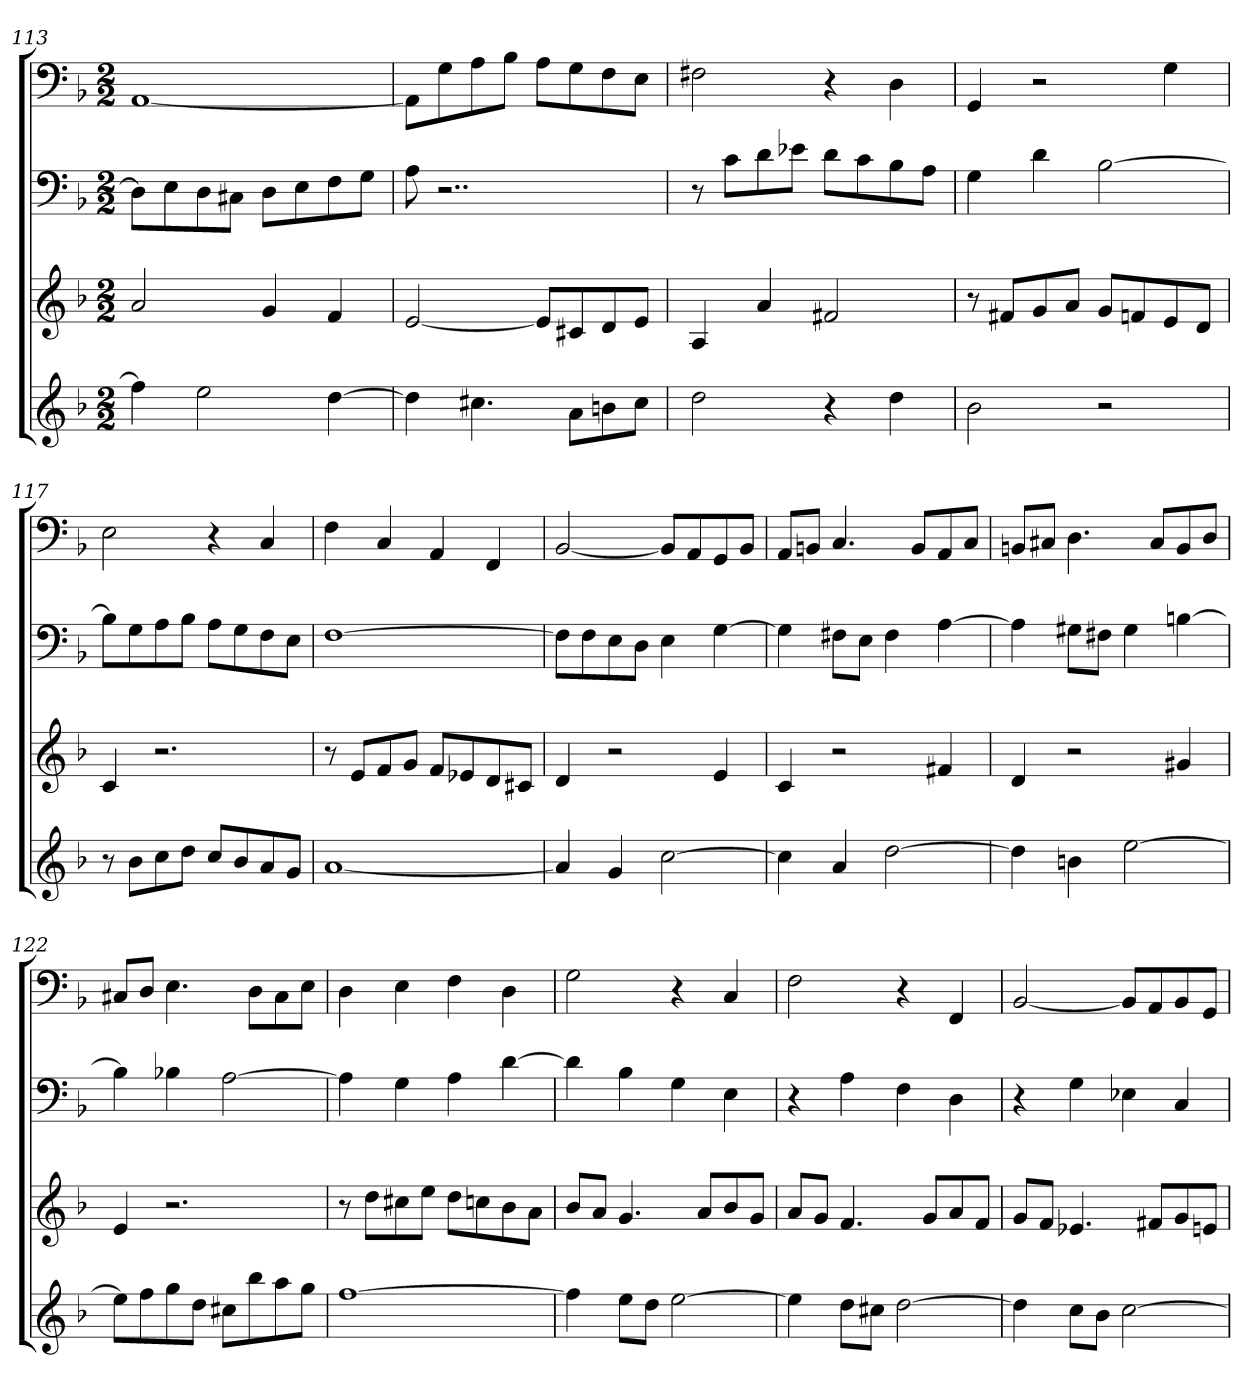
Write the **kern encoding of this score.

**kern	**kern	**kern	**kern
*part4	*part3	*part2	*part1
*staff4	*staff3	*staff2	*staff1
*k[b-]	*k[b-]	*k[b-]	*k[b-]
*d:	*d:	*d:	*d:
*M2/2	*M2/2	*M2/2	*M2/2
=113	=113	=113	=113
4ff]	2a	8DL]	[1AA
.	.	8E	.
2ee	.	8D	.
.	.	8C#XJ	.
.	4g	8DL	.
.	.	8E	.
[4dd	4f	8F	.
.	.	8GJ	.
=114	=114	=114	=114
4dd]	[2e	8A	8AAL]
.	.	2..r	8G
4.cc#X	.	.	8A
.	.	.	8B-J
.	8eL]	.	8AL
8aL	8c#X	.	8G
8bn	8d	.	8F
8cc#J	8eJ	.	8EJ
=115	=115	=115	=115
2dd	4A	8r	2F#X
.	.	8cL	.
.	4a	8d	.
.	.	8e-XJ	.
4r	2f#X	8dL	4r
.	.	8c	.
4dd	.	8B-	4D
.	.	8AJ	.
=116	=116	=116	=116
2b-	8r	4G	4GG
.	8f#XL	.	.
.	8g	4d	2r
.	8aJ	.	.
2r	8gL	[2B-	.
.	8fn	.	.
.	8e	.	4G
.	8dJ	.	.
=117	=117	=117	=117
8r	4c	8B-L]	2E
8b-L	.	8G	.
8cc	2.r	8A	.
8ddJ	.	8B-J	.
8ccL	.	8AL	4r
8b-	.	8G	.
8a	.	8F	4C
8gJ	.	8EJ	.
=118	=118	=118	=118
[1a	8r	[1F	4F
.	8eL	.	.
.	8f	.	4C
.	8gJ	.	.
.	8fL	.	4AA
.	8e-X	.	.
.	8d	.	4FF
.	8c#XJ	.	.
=119	=119	=119	=119
4a]	4d	8FL]	[2BB-
.	.	8F	.
4g	2r	8E	.
.	.	8DJ	.
[2cc	.	4E	8BB-L]
.	.	.	8AA
.	4e	[4G	8GG
.	.	.	8BB-J
=120	=120	=120	=120
4cc]	4c	4G]	8AAL
.	.	.	8BBnJ
4a	2r	8F#XL	4.C
.	.	8EJ	.
[2dd	.	4F#	.
.	.	.	8BBL
.	4f#X	[4A	8AA
.	.	.	8CJ
=121	=121	=121	=121
4dd]	4d	4A]	8BBnL
.	.	.	8C#XJ
4bn	2r	8G#XL	4.D
.	.	8F#XJ	.
[2ee	.	4G#	.
.	.	.	8C#L
.	4g#X	[4Bn	8BB
.	.	.	8DJ
=122	=122	=122	=122
8eeL]	4e	4B]	8C#XL
8ff	.	.	8DJ
8gg	2.r	4B-X	4.E
8ddJ	.	.	.
8cc#XL	.	[2A	.
8bb-	.	.	8DL
8aa	.	.	8C#
8ggJ	.	.	8EJ
=123	=123	=123	=123
[1ff	8r	4A]	4D
.	8ddL	.	.
.	8cc#X	4G	4E
.	8eeJ	.	.
.	8ddL	4A	4F
.	8ccn	.	.
.	8b-	[4d	4D
.	8aJ	.	.
=124	=124	=124	=124
4ff]	8b-L	4d]	2G
.	8aJ	.	.
8eeL	4.g	4B-	.
8ddJ	.	.	.
[2ee	.	4G	4r
.	8aL	.	.
.	8b-	4E	4C
.	8gJ	.	.
=125	=125	=125	=125
4ee]	8aL	4r	2F
.	8gJ	.	.
8ddL	4.f	4A	.
8cc#XJ	.	.	.
[2dd	.	4F	4r
.	8gL	.	.
.	8a	4D	4FF
.	8fJ	.	.
=126	=126	=126	=126
4dd]	8gL	4r	[2BB-
.	8fJ	.	.
8ccL	4.e-X	4G	.
8b-J	.	.	.
[2cc	.	4E-X	8BB-L]
.	8f#XL	.	8AA
.	8g	4C	8BB-
.	8enJ	.	8GGJ
=	=	=	=
*-	*-	*-	*-
